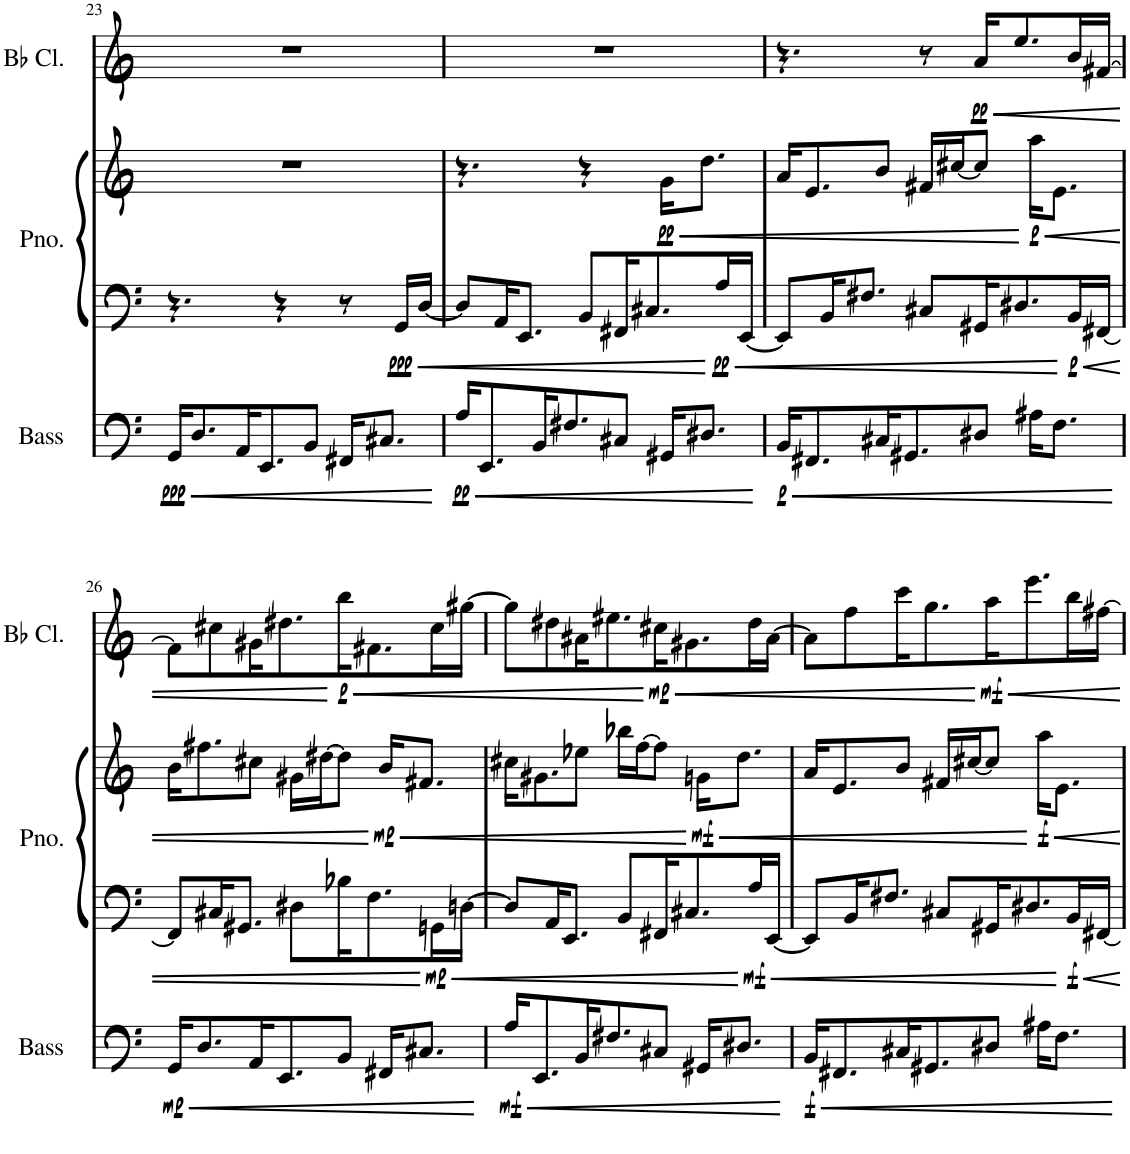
**kern	**dynam	**kern	**kern	**dynam	**kern	**dynam
*part3	*part3	*part2	*part2	*part2	*part1	*part1
*staff4	*staff4	*staff3	*staff2	*staff2/3	*staff1	*staff1
*I"Acoustic Bass	*	*I"Piano	*	*	*I"Bb Clarinet	*
*I'Bass	*	*I'Pno.	*	*	*I'Bb Cl.	*
!!LO:PB:g=z
*clefF4	*	*clefF4	*clefG2	*	*clefG2	*
*Trd7c12	*	*	*	*	*Trd1c2	*
*k[]	*	*k[]	*k[]	*	*k[]	*
*M7/8	*	*M7/8	*M7/8	*	*M7/8	*
=23	=23	=23	=23	=23	=23	=23
!	!LO:HP:b	!	!	!	!	!
!	!LO:DY:n=1:b	!	!	!	!	!
16GG/KL	< ppp	4.r	2..r	.	2..r	.
8.D/	.	.	.	.	.	.
16AA/K	.	.	.	.	.	.
8.EE/	.	.	.	.	.	.
.	.	4r	.	.	.	.
8BB/J	.	.	.	.	.	.
16FF#X/KL	.	8r	.	.	.	.
8.C#X/J	.	.	.	.	.	.
!	!	!	!	!LO:DY:b=2	!	!
.	.	16GG/LL	.	ppp	.	.
.	.	[16D/JJ	.	.	.	.
.	[	.	.	.	.	.
=24	=24	=24	=24	=24	=24	=24
!	!LO:HP:b	!	!	!	!	!
!	!LO:DY:n=1:b	!	!	!	!	!
16A/KL	< pp	8D/L]	4.r	.	2..r	.
8.EE/	.	.	.	.	.	.
.	.	16AA/K	.	.	.	.
.	.	8.EE/J	.	.	.	.
16BB/K	.	.	.	.	.	.
8.F#X/	.	.	.	.	.	.
.	.	8BB/L	4r	.	.	.
8C#X/J	.	16FF#X/K	.	.	.	.
.	.	8.C#X/	.	.	.	.
!	!	!	!	!LO:HP:b	!	!
!	!	!	!	!LO:DY:n=1:b	!	!
16GG#X/KL	.	.	16g\KL	< pp	.	.
8.D#X/J	.	.	8.dd\J	.	.	.
!	!	!	!	!LO:DY:n=2:b=2	!	!
.	.	16A/L	.	pp	.	.
.	.	[16EE/JJ	.	.	.	.
.	[	.	.	.	.	.
=25	=25	=25	=25	=25	=25	=25
!	!LO:HP:b	!	!	!	!	!
!	!LO:DY:n=1:b	!	!	!	!	!
16BB/KL	< p	8EE/L]	16a/KL	.	4.r	.
8.FF#X/	.	.	8.e/	.	.	.
.	.	16BB/K	.	.	.	.
.	.	8.F#X/J	.	.	.	.
16C#X/K	.	.	8b/J	.	.	.
8.GG#X/	.	.	.	.	.	.
.	.	8C#X/L	16f#X/LL	.	8r	.
.	.	.	[16cc#X/J	.	.	.
!	!	!	!	!	!	!LO:HP:b
!	!	!	!	!	!	!LO:DY:n=1:b
8D#X/J	.	16GG#X/K	8cc#/J]	.	16a/KL	< pp
.	.	8.D#X/	.	.	8.ee/	.
!	!	!	!	!LO:HP:n=1:b	!	!
!	!	!	!	!LO:DY:n=1:b	!	!
16A#X\KL	.	.	16aa\KL	[ < p	.	.
8.F\J	.	.	8.e\J	.	.	.
!	!	!	!	!LO:DY:n=2:b=2	!	!
.	.	16BB/L	.	p	16b/L	.
.	.	[16FF#X/JJ	.	.	[16f#X/JJ	.
.	[	.	.	.	.	.
!!LO:LB:g=z
=26	=26	=26	=26	=26	=26	=26
!	!LO:HP:b	!	!	!	!	!
!	!LO:DY:n=1:b	!	!	!	!	!
16GG/KL	< mp	8FF#/L]	16b\KL	.	8f#\L]	.
8.D/	.	.	8.ff#X\	.	.	.
.	.	16C#X/K	.	.	8cc#X\	.
.	.	8.GG#X/J	.	.	.	.
16AA/K	.	.	8cc#X\J	.	16g#X\K	.
8.EE/	.	.	.	.	8.dd#X\	.
.	.	8D#X\L	16g#X\LL	.	.	.
.	.	.	[16dd#X\J	.	.	.
!	!	!	!	!	!	!LO:HP:n=1:b
!	!	!	!	!	!	!LO:DY:n=1:b
8BB/J	.	16B-X\K	8dd#\J]	.	16bb\K	[ < p
.	.	8.F\	.	.	8.f#X\	.
!	!	!	!	!LO:HP:n=1:b	!	!
!	!	!	!	!LO:DY:n=1:b	!	!
16FF#X/KL	.	.	16b/KL	[ < mp	.	.
8.C#X/J	.	.	8.f#X/J	.	.	.
!	!	!	!	!LO:DY:n=2:b=2	!	!
.	.	16GGn\L	.	mp	16cc#\L	.
.	.	[16Dn\JJ	.	.	[16gg#X\JJ	.
.	[	.	.	.	.	.
=27	=27	=27	=27	=27	=27	=27
!	!LO:HP:b	!	!	!	!	!
!	!LO:DY:n=1:b	!	!	!	!	!
16A/KL	< mf	8D/L]	16cc#X\KL	.	8gg#\L]	.
8.EE/	.	.	8.g#X\	.	.	.
.	.	16AA/K	.	.	8dd#X\	.
.	.	8.EE/J	.	.	.	.
16BB/K	.	.	8ee-X\J	.	16a#X\K	.
8.F#X/	.	.	.	.	8.ee#X\	.
.	.	8BB/L	16bb-X\LL	.	.	.
.	.	.	[16ff\J	.	.	.
!	!	!	!	!	!	!LO:HP:n=1:b
!	!	!	!	!	!	!LO:DY:n=1:b
8C#X/J	.	16FF#X/K	8ff\J]	.	16cc#X\K	[ < mp
.	.	8.C#X/	.	.	8.g#X\	.
!	!	!	!	!LO:HP:n=1:b	!	!
!	!	!	!	!LO:DY:n=1:b	!	!
16GG#X/KL	.	.	16gn\KL	[ < mf	.	.
8.D#X/J	.	.	8.dd\J	.	.	.
!	!	!	!	!LO:DY:n=2:b=2	!	!
.	.	16A/L	.	mf	16dd#\L	.
.	.	[16EE/JJ	.	.	[16a#\JJ	.
.	[	.	.	.	.	.
=28	=28	=28	=28	=28	=28	=28
!	!LO:HP:b	!	!	!	!	!
!	!LO:DY:n=1:b	!	!	!	!	!
16BB/KL	< f	8EE/L]	16a/KL	.	8a#\L]	.
8.FF#X/	.	.	8.e/	.	.	.
.	.	16BB/K	.	.	8ff\	.
.	.	8.F#X/J	.	.	.	.
16C#X/K	.	.	8b/J	.	16ccc\K	.
8.GG#X/	.	.	.	.	8.gg\	.
.	.	8C#X/L	16f#X/LL	.	.	.
.	.	.	[16cc#X/J	.	.	.
!	!	!	!	!	!	!LO:DY:n=1:b
8D#X/J	.	16GG#X/K	8cc#/J]	.	16aa\K	[ mf
.	.	8.D#X/	.	.	8.eee\	.
!	!	!	!	!LO:DY:n=1:b	!	!
16A#X\KL	.	.	16aa\KL	[ f	.	.
8.F\J	.	.	8.e\J	.	.	.
!	!	!	!	!LO:DY:n=2:b=2	!	!
.	.	16BB/L	.	f	16bb\L	.
.	.	[16FF#X/JJ	.	.	[16ff#X\JJ	.
.	[	.	.	.	.	.
=	=	=	=	=	=	=
*-	*-	*-	*-	*-	*-	*-
